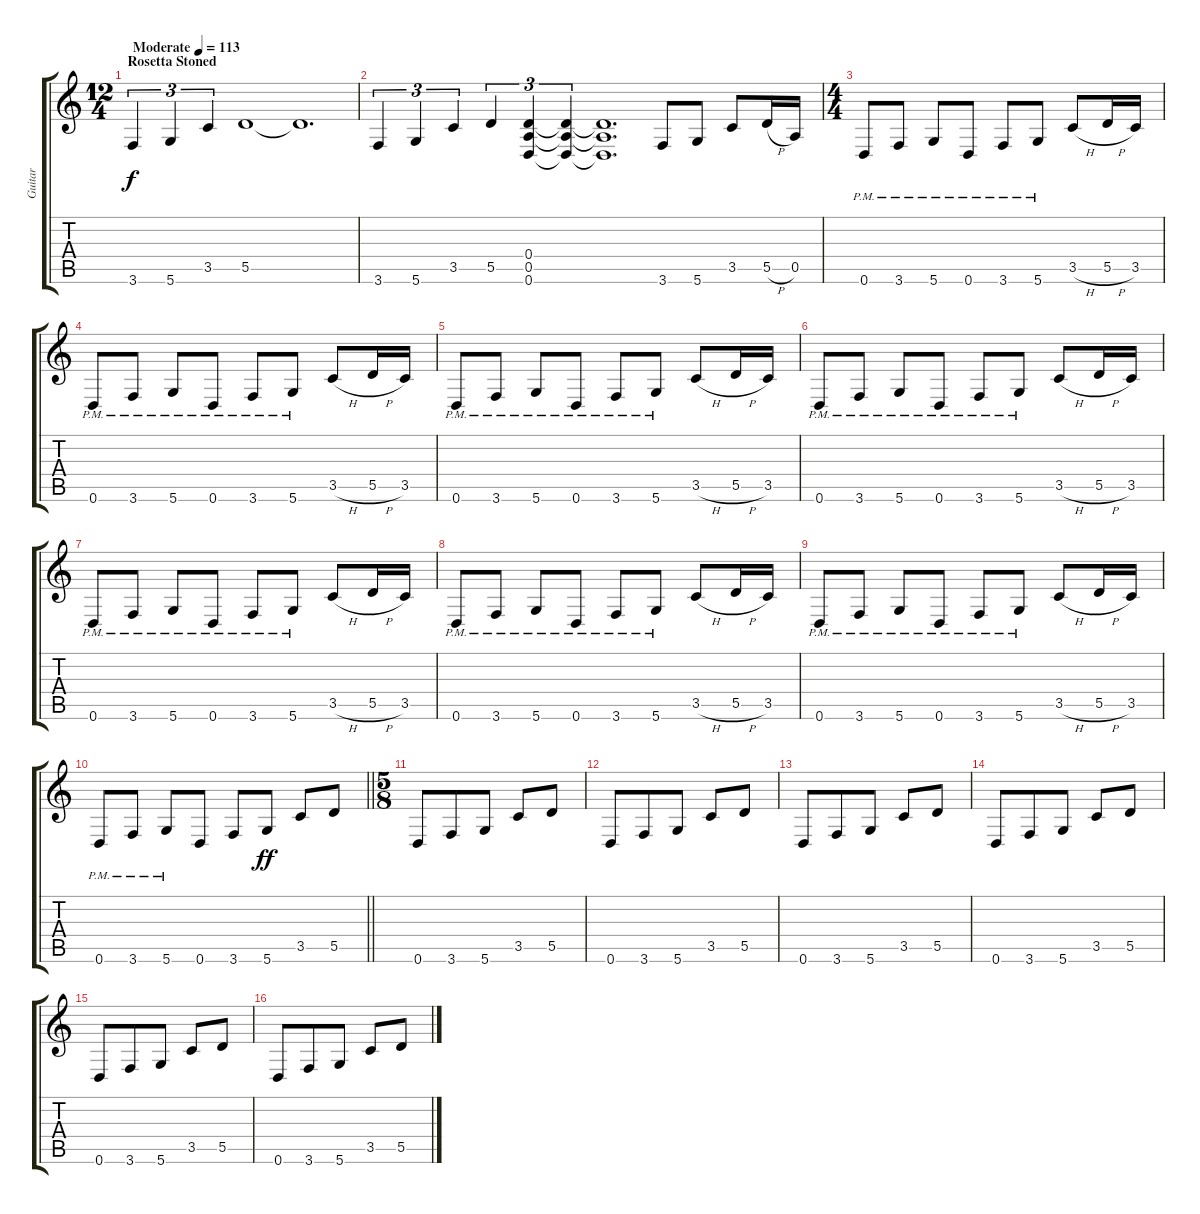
\track ("Guitar" "Guitar") {instrument overdrivenguitar}
\staff {score tabs}
\tuning (E4 B3 G3 D3 A2 D2) {hide}
\ts (12 4)
\section ("" "Rosetta Stoned")
\tempo (113 "Moderate")
\clef g2
\ks c
3.6.4{tu (3 2) dy f instrument overdrivenguitar} 5.6.4{tu (3 2)} 3.5.4{tu (3 2)} 5.5.1 5.5{t}.1{d} |
3.6.4{tu (3 2)} 5.6.4{tu (3 2)} 3.5.4{tu (3 2)} 5.5.4{tu (3 2)} (0.4 0.5 0.6).4{tu (3 2)} (0.4{t} 0.5{t} 0.6{t}).4{tu (3 2)} (0.4{t} 0.5{t} 0.6{t}).1{d} 3.6.8 5.6.8 3.5.8 5.5{h}.16 0.5.16 |
\ts (4 4)
0.6{pm}.8 3.6{pm}.8 5.6{pm}.8 0.6{pm}.8 3.6{pm}.8 5.6{pm}.8 3.5{h}.8 5.5{h}.16 3.5.16 |
0.6{pm}.8 3.6{pm}.8 5.6{pm}.8 0.6{pm}.8 3.6{pm}.8 5.6{pm}.8 3.5{h}.8 5.5{h}.16 3.5.16 |
0.6{pm}.8 3.6{pm}.8 5.6{pm}.8 0.6{pm}.8 3.6{pm}.8 5.6{pm}.8 3.5{h}.8 5.5{h}.16 3.5.16 |
0.6{pm}.8 3.6{pm}.8 5.6{pm}.8 0.6{pm}.8 3.6{pm}.8 5.6{pm}.8 3.5{h}.8 5.5{h}.16 3.5.16 |
0.6{pm}.8 3.6{pm}.8 5.6{pm}.8 0.6{pm}.8 3.6{pm}.8 5.6{pm}.8 3.5{h}.8 5.5{h}.16 3.5.16 |
0.6{pm}.8 3.6{pm}.8 5.6{pm}.8 0.6{pm}.8 3.6{pm}.8 5.6{pm}.8 3.5{h}.8 5.5{h}.16 3.5.16 |
0.6{pm}.8 3.6{pm}.8 5.6{pm}.8 0.6{pm}.8 3.6{pm}.8 5.6{pm}.8 3.5{h}.8 5.5{h}.16 3.5.16 |
\barLineRight lightlight
0.6{pm}.8 3.6{pm}.8 5.6{pm}.8 0.6.8 3.6.8 5.6.8{dy ff} 3.5.8 5.5.8 |
\ts (5 8)
\section ("" "")
0.6.8 3.6.8 5.6.8 3.5.8 5.5.8 |
0.6.8 3.6.8 5.6.8 3.5.8 5.5.8 |
0.6.8 3.6.8 5.6.8 3.5.8 5.5.8 |
0.6.8 3.6.8 5.6.8 3.5.8 5.5.8 |
0.6.8 3.6.8 5.6.8 3.5.8 5.5.8 |
0.6.8 3.6.8 5.6.8 3.5.8 5.5.8
